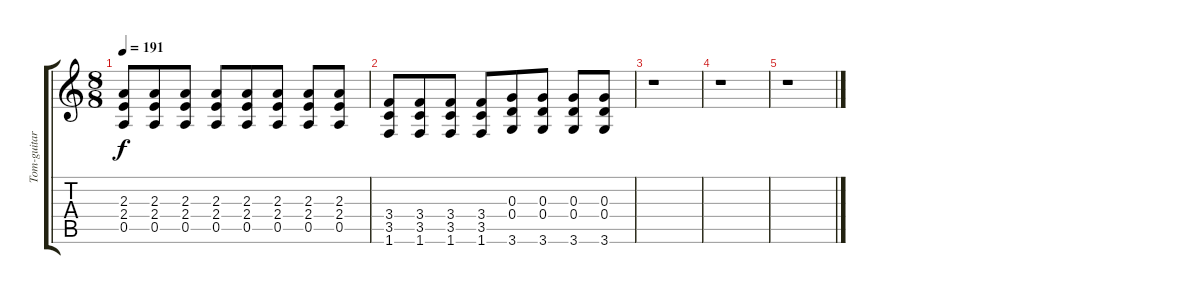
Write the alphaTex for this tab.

\track ("Tom-guitar" "Tom-guitar") {instrument distortionguitar}
\staff {score tabs}
\tuning (E4 B3 G3 D3 A2 E2) {hide}
\ts (8 8)
\tempo 191
\clef g2
\ks c
(2.3 2.4 0.5).8{dy f} (2.3 2.4 0.5).8 (2.3 2.4 0.5).8 (2.3 2.4 0.5).8 (2.3 2.4 0.5).8 (2.3 2.4 0.5).8 (2.3 2.4 0.5).8 (2.3 2.4 0.5).8 |
(3.4 3.5 1.6).8 (3.4 3.5 1.6).8 (3.4 3.5 1.6).8 (3.4 3.5 1.6).8 (0.3 0.4 3.6).8 (0.3 0.4 3.6).8 (0.3 0.4 3.6).8 (0.3 0.4 3.6).8 |
r.1 |
r.1 |
r.1
